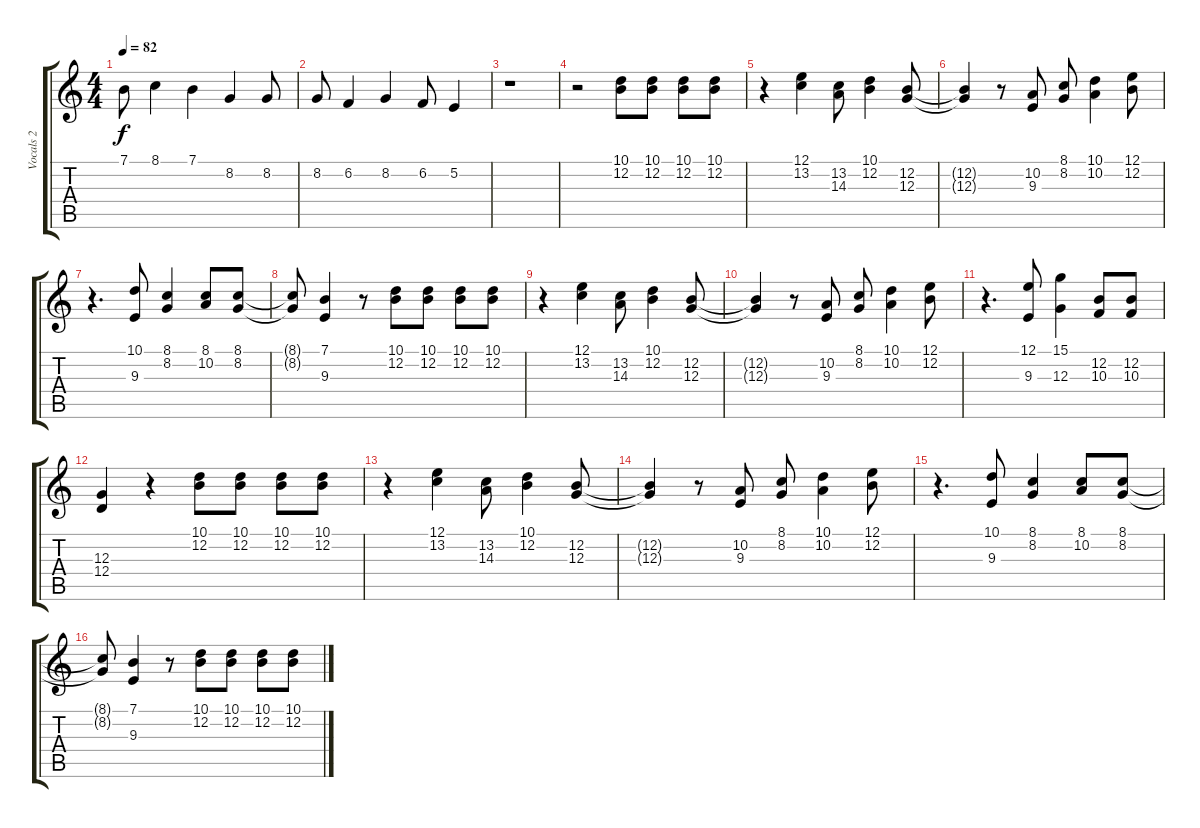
\track ("Vocals 2" "Vocals 2") {instrument pad2warm}
\staff {score tabs}
\tuning (E4 B3 G3 D3 A2 E2) {hide}
\ts (4 4)
\tempo 82
\clef g2
\ks c
7.1{t}.8{dy f} 8.1.4 7.1.4 8.2.4 8.2.8 |
8.2.8 6.2.4 8.2.4 6.2.8 5.2.4 |
r.1 |
r.2 (10.1 12.2).8 (10.1 12.2).8 (10.1 12.2).8 (10.1 12.2).8 |
r.4 (12.1 13.2).4 (13.2 14.3).8 (10.1 12.2).4 (12.2 12.3).8 |
(12.2{t} 12.3{t}).4 r.8 (10.2 9.3).8 (8.1 8.2).8 (10.1 10.2).4 (12.1 12.2).8 |
r.4{d} (10.1 9.3).8 (8.1 8.2).4 (8.1 10.2).8 (8.1 8.2).8 |
(8.1{t} 8.2{t}).8 (7.1 9.3).4 r.8 (10.1 12.2).8 (10.1 12.2).8 (10.1 12.2).8 (10.1 12.2).8 |
r.4 (12.1 13.2).4 (13.2 14.3).8 (10.1 12.2).4 (12.2 12.3).8 |
(12.2{t} 12.3{t}).4 r.8 (10.2 9.3).8 (8.1 8.2).8 (10.1 10.2).4 (12.1 12.2).8 |
r.4{d} (12.1 9.3).8 (15.1 12.3).4 (12.2 10.3).8 (12.2 10.3).8 |
(12.3 12.4).4 r.4 (10.1 12.2).8 (10.1 12.2).8 (10.1 12.2).8 (10.1 12.2).8 |
r.4 (12.1 13.2).4 (13.2 14.3).8 (10.1 12.2).4 (12.2 12.3).8 |
(12.2{t} 12.3{t}).4 r.8 (10.2 9.3).8 (8.1 8.2).8 (10.1 10.2).4 (12.1 12.2).8 |
r.4{d} (10.1 9.3).8 (8.1 8.2).4 (8.1 10.2).8 (8.1 8.2).8 |
(8.1{t} 8.2{t}).8 (7.1 9.3).4 r.8 (10.1 12.2).8 (10.1 12.2).8 (10.1 12.2).8 (10.1 12.2).8
